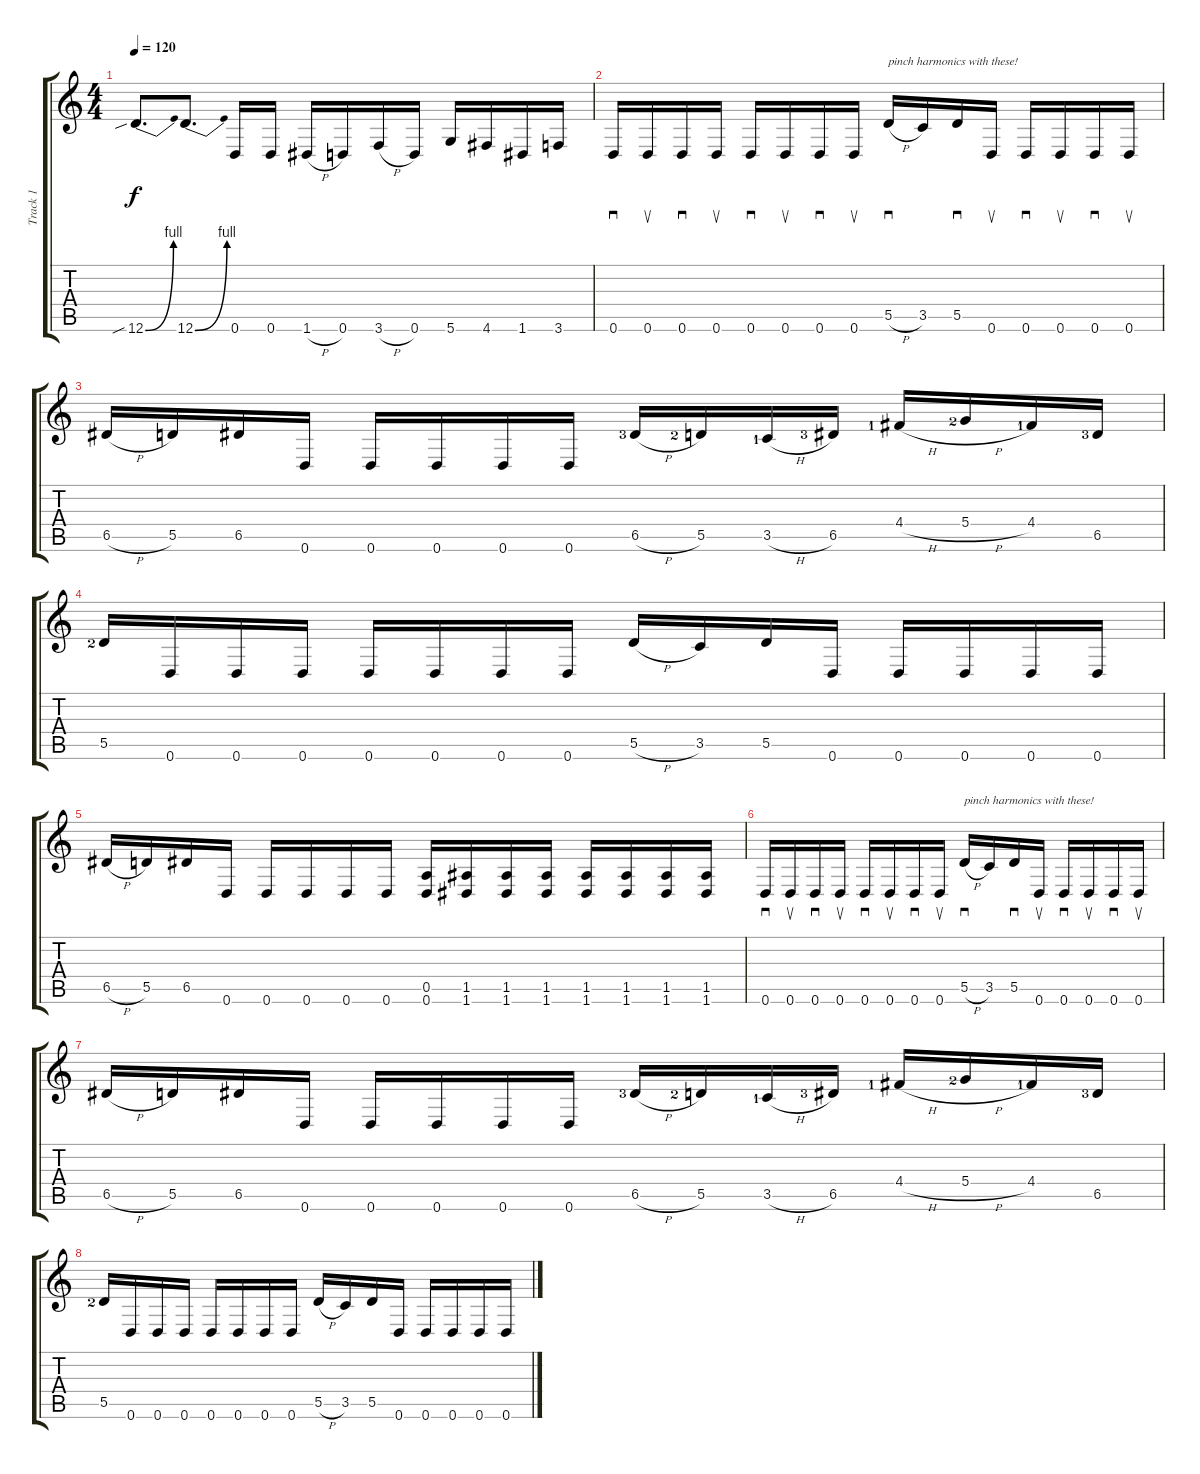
\track ("Track 1" "Track 1") {instrument distortionguitar}
\staff {score tabs}
\tuning (E4 B3 G3 D3 A2 D2) {hide}
\ts (4 4)
\tempo 120
\clef g2
\ks c
12.6{be (bend 0 0 60 4) sib}.8{d dy f} 12.6{be (bend 0 0 60 4)}.8{d} 0.6.16 0.6.16 1.6{h}.16 0.6.16 3.6{h}.16 0.6.16 5.6.16 4.6.16 1.6.16 3.6.16 |
0.6.16{sd} 0.6.16{su} 0.6.16{sd} 0.6.16{su} 0.6.16{sd} 0.6.16{su} 0.6.16{sd} 0.6.16{su} 5.5{h}.16{sd txt "pinch harmonics with these!"} 3.5.16 5.5.16{sd} 0.6.16{su} 0.6.16{sd} 0.6.16{su} 0.6.16{sd} 0.6.16{su} |
6.5{h}.16 5.5.16 6.5.16 0.6.16 0.6.16 0.6.16 0.6.16 0.6.16 6.5{h lf 4}.16 5.5{lf 3}.16 3.5{h lf 2}.16 6.5{lf 4}.16 4.4{h lf 2}.16 5.4{h lf 3}.16 4.4{lf 2}.16 6.5{lf 4}.16 |
5.5{lf 3}.16 0.6.16 0.6.16 0.6.16 0.6.16 0.6.16 0.6.16 0.6.16 5.5{h}.16 3.5.16 5.5.16 0.6.16 0.6.16 0.6.16 0.6.16 0.6.16 |
6.5{h}.16 5.5.16 6.5.16 0.6.16 0.6.16 0.6.16 0.6.16 0.6.16 (0.5 0.6).16 (1.5 1.6).16 (1.5 1.6).16 (1.5 1.6).16 (1.5 1.6).16 (1.5 1.6).16 (1.5 1.6).16 (1.5 1.6).16 |
0.6.16{sd} 0.6.16{su} 0.6.16{sd} 0.6.16{su} 0.6.16{sd} 0.6.16{su} 0.6.16{sd} 0.6.16{su} 5.5{h}.16{sd txt "pinch harmonics with these!"} 3.5.16 5.5.16{sd} 0.6.16{su} 0.6.16{sd} 0.6.16{su} 0.6.16{sd} 0.6.16{su} |
6.5{h}.16 5.5.16 6.5.16 0.6.16 0.6.16 0.6.16 0.6.16 0.6.16 6.5{h lf 4}.16 5.5{lf 3}.16 3.5{h lf 2}.16 6.5{lf 4}.16 4.4{h lf 2}.16 5.4{h lf 3}.16 4.4{lf 2}.16 6.5{lf 4}.16 |
5.5{lf 3}.16 0.6.16 0.6.16 0.6.16 0.6.16 0.6.16 0.6.16 0.6.16 5.5{h}.16 3.5.16 5.5.16 0.6.16 0.6.16 0.6.16 0.6.16 0.6.16
